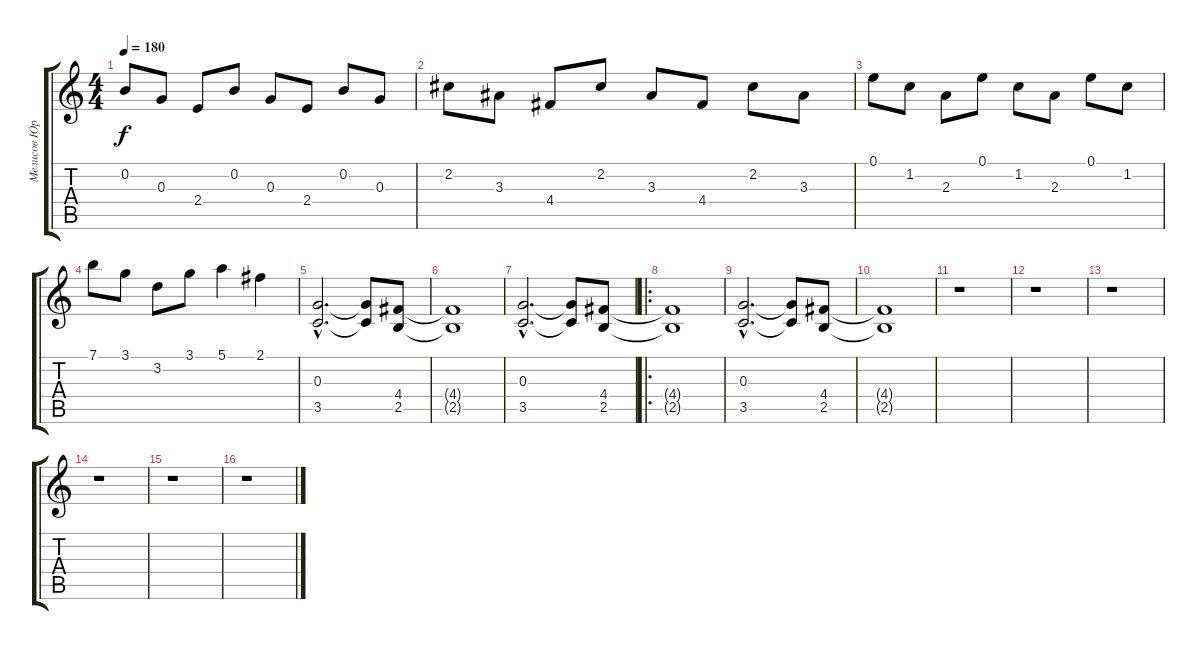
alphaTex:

\track ("Мелисов Юрий" "Мелисов Юр") {instrument overdrivenguitar}
\staff {score tabs}
\tuning (E4 B3 G3 D3 A2 E2) {hide}
\ts (4 4)
\tempo 180
\clef g2
\ks c
0.2.8{dy f} 0.3.8 2.4.8 0.2.8 0.3.8 2.4.8 0.2.8 0.3.8 |
2.2.8 3.3.8 4.4.8 2.2.8 3.3.8 4.4.8 2.2.8 3.3.8 |
0.1.8 1.2.8 2.3.8 0.1.8 1.2.8 2.3.8 0.1.8 1.2.8 |
7.1.8 3.1.8 3.2.8 3.1.8 5.1.4 2.1.4 |
(0.3{hac} 3.5{hac}).2{d} (0.3{t} 3.5{t}).8 (4.4 2.5).8 |
(4.4{t} 2.5{t}).1 |
(0.3{hac} 3.5{hac}).2{d} (0.3{t} 3.5{t}).8 (4.4 2.5).8 |
\ro
(4.4{t} 2.5{t}).1 |
(0.3{hac} 3.5{hac}).2{d} (0.3{t} 3.5{t}).8 (4.4 2.5).8 |
(4.4{t} 2.5{t}).1 |
r.1 |
r.1 |
r.1 |
r.1 |
r.1 |
r.1
